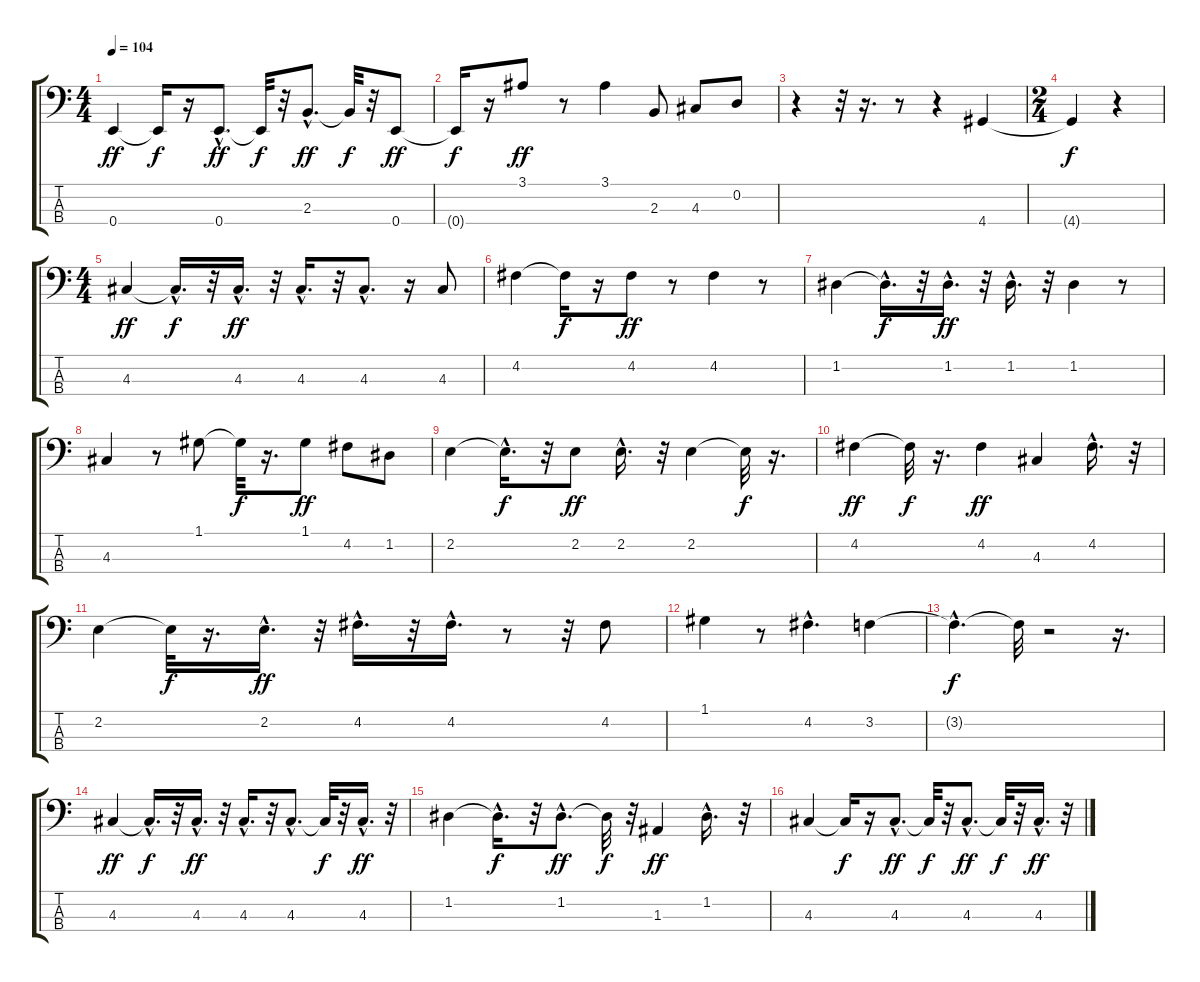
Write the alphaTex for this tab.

\track "" {instrument fretlessbass}
\staff {score tabs}
\tuning (G2 D2 A1 E1) {hide}
\ts (4 4)
\tempo 104
\clef f4
\ks c
0.4.4{dy ff} 0.4{t}.16{dy f} r.16 0.4{hac}.8{d dy ff} 0.4{t}.32{dy f} r.32 2.3{hac}.8{d dy ff} 2.3{t}.32{dy f} r.32 0.4.8{dy ff} |
0.4{t}.16{dy f} r.16 3.1.8{dy ff} r.8 3.1.4 2.3.8 4.3.8 0.2.8 |
r.4 r.32 r.16{d} r.8 r.4 4.4.4 |
\ts (2 4)
4.4{t}.4{dy f} r.4 |
\ts (4 4)
4.3.4{dy ff} 4.3{hac t}.16{d dy f} r.32 4.3{hac}.16{d dy ff} r.32 4.3{hac}.16{d} r.32 4.3{hac}.8{d} r.16 4.3.8 |
4.2.4 4.2{t}.16{dy f} r.16 4.2.8{dy ff} r.8 4.2.4 r.8 |
1.2.4 1.2{hac t}.16{d dy f} r.32 1.2{hac}.16{d dy ff} r.32 1.2{hac}.16{d} r.32 1.2.4 r.8 |
4.3.4 r.8 1.1.8 1.1{t}.32{dy f} r.16{d} 1.1.8{dy ff} 4.2.8 1.2.8 |
2.2.4 2.2{hac t}.16{d dy f} r.32 2.2.8{dy ff} 2.2{hac}.16{d} r.32 2.2.4 2.2{t}.32{dy f} r.16{d} |
4.2.4{dy ff} 4.2{t}.32{dy f} r.16{d} 4.2.4{dy ff} 4.3.4 4.2{hac}.16{d} r.32 |
2.2.4 2.2{t}.32{dy f} r.16{d} 2.2{hac}.16{d dy ff} r.32 4.2{hac}.16{d} r.32 4.2{hac}.16{d} r.8 r.32 4.2.8 |
1.1.4 r.8 4.2{hac}.4{d} 3.2.4 |
3.2{hac t}.4{d dy f} 3.2{t}.32 r.2 r.16{d} |
4.3.4{dy ff} 4.3{hac t}.16{d dy f} r.32 4.3{hac}.16{d dy ff} r.32 4.3{hac}.16{d} r.32 4.3{hac}.8{d} 4.3{t}.32{dy f} r.32 4.3{hac}.16{d dy ff} r.32 |
1.2.4 1.2{hac t}.16{d dy f} r.32 1.2{hac}.8{d dy ff} 1.2{t}.32{dy f} r.32 1.3.4{dy ff} 1.2{hac}.16{d} r.32 |
4.3.4 4.3{t}.16{dy f} r.16 4.3{hac}.8{d dy ff} 4.3{t}.32{dy f} r.32 4.3{hac}.8{d dy ff} 4.3{t}.32{dy f} r.32 4.3{hac}.16{d dy ff} r.32
